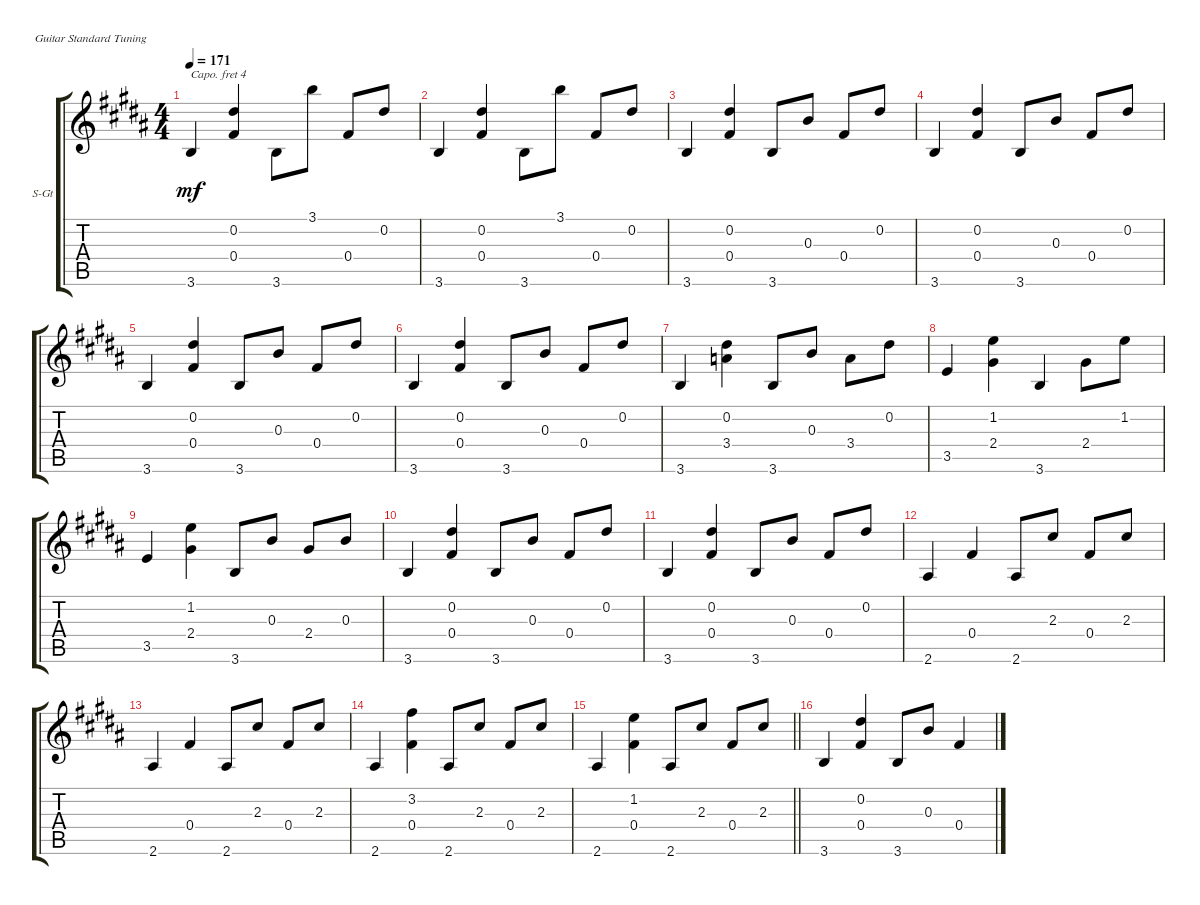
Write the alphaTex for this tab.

\bracketExtendMode groupsimilarinstruments
\firstSystemTrackNameOrientation horizontal
\otherSystemsTrackNameOrientation horizontal
\track ("Piste 1" "S-Gt") {instrument acousticguitarsteel}
\staff {score tabs}
\capo 4
\tuning (E4 B3 G3 D3 A2 E2)
\ts (4 4)
\tempo 171
\clef g2
\ks b
3.6.4{dy mf} (0.2 0.4).4 3.6.8 3.1.8 0.4.8 0.2.8 |
3.6.4 (0.2 0.4).4 3.6.8 3.1.8 0.4.8 0.2.8 |
3.6.4 (0.2 0.4).4 3.6.8 0.3.8 0.4.8 0.2.8 |
3.6.4 (0.2 0.4).4 3.6.8 0.3.8 0.4.8 0.2.8 |
3.6.4 (0.2 0.4).4 3.6.8 0.3.8 0.4.8 0.2.8 |
3.6.4 (0.2 0.4).4 3.6.8 0.3.8 0.4.8 0.2.8 |
3.6.4 (0.2 3.4).4 3.6.8 0.3.8 3.4.8 0.2.8 |
3.5.4 (1.2 2.4).4 3.6.4 2.4.8 1.2.8 |
3.5.4 (1.2 2.4).4 3.6.8 0.3.8 2.4.8 0.3.8 |
3.6.4 (0.2 0.4).4 3.6.8 0.3.8 0.4.8 0.2.8 |
3.6.4 (0.2 0.4).4 3.6.8 0.3.8 0.4.8 0.2.8 |
2.6.4 0.4.4 2.6.8 2.3.8 0.4.8 2.3.8 |
2.6.4 0.4.4 2.6.8 2.3.8 0.4.8 2.3.8 |
2.6.4 (3.2 0.4).4 2.6.8 2.3.8 0.4.8 2.3.8 |
\barLineRight lightlight
2.6.4 (1.2 0.4).4 2.6.8 2.3.8 0.4.8 2.3.8 |
3.6.4 (0.2 0.4).4 3.6.8 0.3.8 0.4.4
